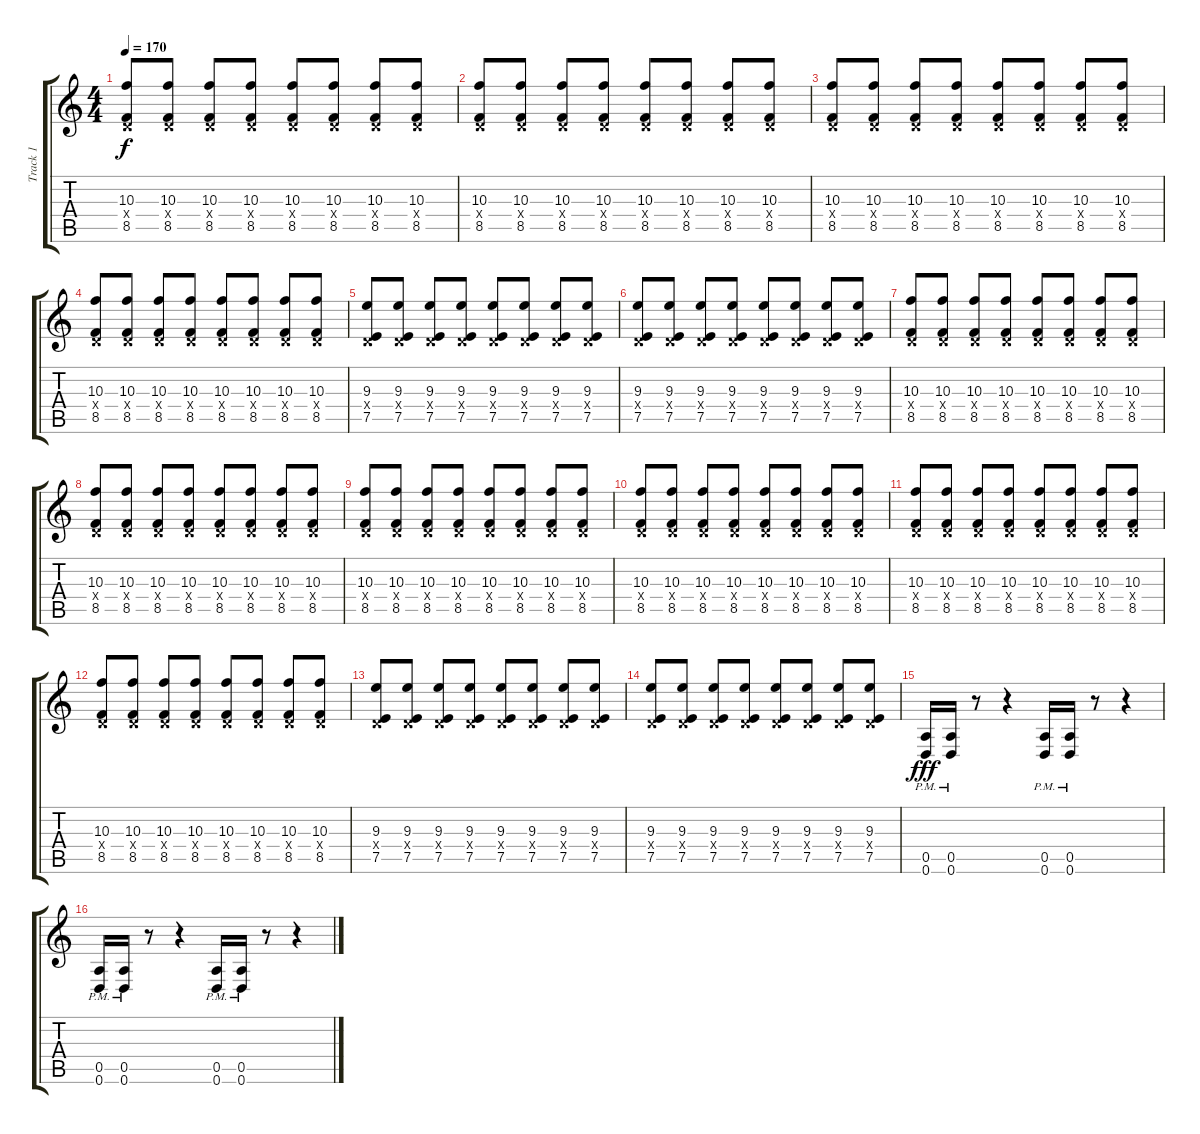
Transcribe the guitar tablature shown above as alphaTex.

\track ("Track 1" "Track 1") {instrument distortionguitar}
\staff {score tabs}
\tuning (E4 B3 G3 D3 A2 D2) {hide}
\ts (4 4)
\tempo 170
\clef g2
\ks c
(10.3 0.4{x} 8.5).8{dy f} (10.3 0.4{x} 8.5).8 (10.3 0.4{x} 8.5).8 (10.3 0.4{x} 8.5).8 (10.3 0.4{x} 8.5).8 (10.3 0.4{x} 8.5).8 (10.3 0.4{x} 8.5).8 (10.3 0.4{x} 8.5).8 |
(10.3 0.4{x} 8.5).8 (10.3 0.4{x} 8.5).8 (10.3 0.4{x} 8.5).8 (10.3 0.4{x} 8.5).8 (10.3 0.4{x} 8.5).8 (10.3 0.4{x} 8.5).8 (10.3 0.4{x} 8.5).8 (10.3 0.4{x} 8.5).8 |
(10.3 0.4{x} 8.5).8 (10.3 0.4{x} 8.5).8 (10.3 0.4{x} 8.5).8 (10.3 0.4{x} 8.5).8 (10.3 0.4{x} 8.5).8 (10.3 0.4{x} 8.5).8 (10.3 0.4{x} 8.5).8 (10.3 0.4{x} 8.5).8 |
(10.3 0.4{x} 8.5).8 (10.3 0.4{x} 8.5).8 (10.3 0.4{x} 8.5).8 (10.3 0.4{x} 8.5).8 (10.3 0.4{x} 8.5).8 (10.3 0.4{x} 8.5).8 (10.3 0.4{x} 8.5).8 (10.3 0.4{x} 8.5).8 |
(9.3 0.4{x} 7.5).8 (9.3 0.4{x} 7.5).8 (9.3 0.4{x} 7.5).8 (9.3 0.4{x} 7.5).8 (9.3 0.4{x} 7.5).8 (9.3 0.4{x} 7.5).8 (9.3 0.4{x} 7.5).8 (9.3 0.4{x} 7.5).8 |
(9.3 0.4{x} 7.5).8 (9.3 0.4{x} 7.5).8 (9.3 0.4{x} 7.5).8 (9.3 0.4{x} 7.5).8 (9.3 0.4{x} 7.5).8 (9.3 0.4{x} 7.5).8 (9.3 0.4{x} 7.5).8 (9.3 0.4{x} 7.5).8 |
(10.3 0.4{x} 8.5).8 (10.3 0.4{x} 8.5).8 (10.3 0.4{x} 8.5).8 (10.3 0.4{x} 8.5).8 (10.3 0.4{x} 8.5).8 (10.3 0.4{x} 8.5).8 (10.3 0.4{x} 8.5).8 (10.3 0.4{x} 8.5).8 |
(10.3 0.4{x} 8.5).8 (10.3 0.4{x} 8.5).8 (10.3 0.4{x} 8.5).8 (10.3 0.4{x} 8.5).8 (10.3 0.4{x} 8.5).8 (10.3 0.4{x} 8.5).8 (10.3 0.4{x} 8.5).8 (10.3 0.4{x} 8.5).8 |
(10.3 0.4{x} 8.5).8 (10.3 0.4{x} 8.5).8 (10.3 0.4{x} 8.5).8 (10.3 0.4{x} 8.5).8 (10.3 0.4{x} 8.5).8 (10.3 0.4{x} 8.5).8 (10.3 0.4{x} 8.5).8 (10.3 0.4{x} 8.5).8 |
(10.3 0.4{x} 8.5).8 (10.3 0.4{x} 8.5).8 (10.3 0.4{x} 8.5).8 (10.3 0.4{x} 8.5).8 (10.3 0.4{x} 8.5).8 (10.3 0.4{x} 8.5).8 (10.3 0.4{x} 8.5).8 (10.3 0.4{x} 8.5).8 |
(10.3 0.4{x} 8.5).8 (10.3 0.4{x} 8.5).8 (10.3 0.4{x} 8.5).8 (10.3 0.4{x} 8.5).8 (10.3 0.4{x} 8.5).8 (10.3 0.4{x} 8.5).8 (10.3 0.4{x} 8.5).8 (10.3 0.4{x} 8.5).8 |
(10.3 0.4{x} 8.5).8 (10.3 0.4{x} 8.5).8 (10.3 0.4{x} 8.5).8 (10.3 0.4{x} 8.5).8 (10.3 0.4{x} 8.5).8 (10.3 0.4{x} 8.5).8 (10.3 0.4{x} 8.5).8 (10.3 0.4{x} 8.5).8 |
(9.3 0.4{x} 7.5).8 (9.3 0.4{x} 7.5).8 (9.3 0.4{x} 7.5).8 (9.3 0.4{x} 7.5).8 (9.3 0.4{x} 7.5).8 (9.3 0.4{x} 7.5).8 (9.3 0.4{x} 7.5).8 (9.3 0.4{x} 7.5).8 |
(9.3 0.4{x} 7.5).8 (9.3 0.4{x} 7.5).8 (9.3 0.4{x} 7.5).8 (9.3 0.4{x} 7.5).8 (9.3 0.4{x} 7.5).8 (9.3 0.4{x} 7.5).8 (9.3 0.4{x} 7.5).8 (9.3 0.4{x} 7.5).8 |
(0.5{pm} 0.6{pm}).16{dy fff balance 0} (0.5{pm} 0.6{pm}).16 r.8 r.4 (0.5{pm} 0.6{pm}).16 (0.5{pm} 0.6{pm}).16 r.8 r.4 |
(0.5{pm} 0.6{pm}).16 (0.5{pm} 0.6{pm}).16 r.8 r.4 (0.5{pm} 0.6{pm}).16 (0.5{pm} 0.6{pm}).16 r.8 r.4
